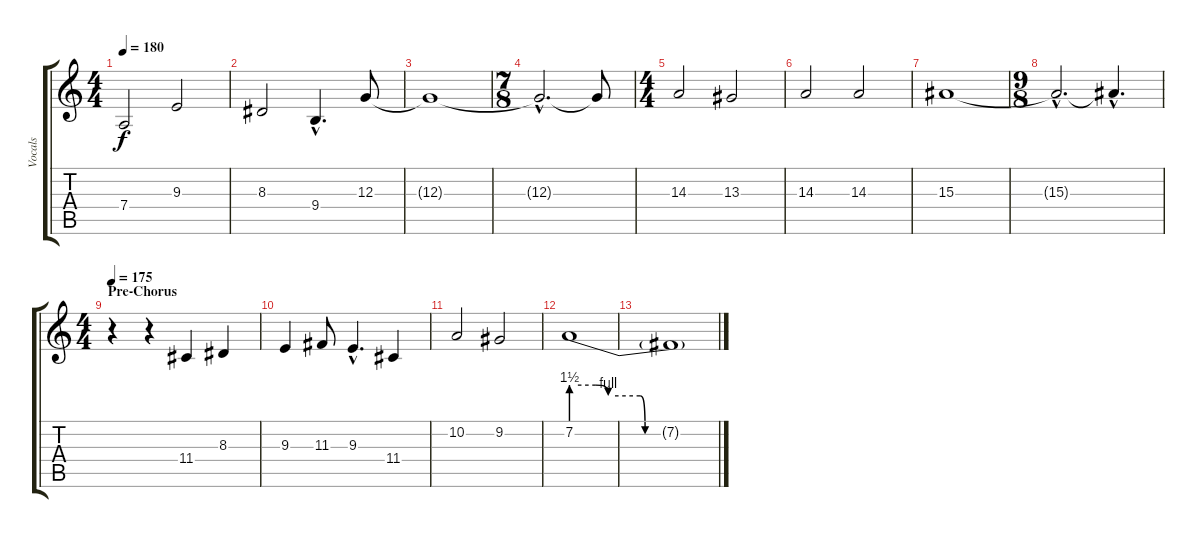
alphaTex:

\track ("Vocals" "Vocals") {instrument lead6voice}
\staff {score tabs}
\tuning (E4 B3 G3 D3 A2 E2) {hide}
\ts (4 4)
\tempo 180
\clef g2
\ks c
7.4.2{dy f} 9.3.2 |
8.3.2 9.4{hac}.4{d} 12.3.8 |
12.3{t}.1 |
\ts (7 8)
12.3{hac t}.2{d} 12.3{t}.8 |
\ts (4 4)
14.3.2 13.3.2 |
14.3.2 14.3.2 |
15.3.1 |
\ts (9 8)
15.3{hac t}.2{d} 15.3{hac t}.4{d} |
\ts (4 4)
\section ("" "Pre-Chorus")
\tempo 175
r.4 r.4 11.4.4 8.3.4 |
9.3.4 11.3.8 9.3{hac}.4{d} 11.4.4 |
10.2.2 9.2.2 |
7.2{be (custom 0 6 10 6 15 4 28 4 30 0 60 0)}.1 |
7.2{t}.1
